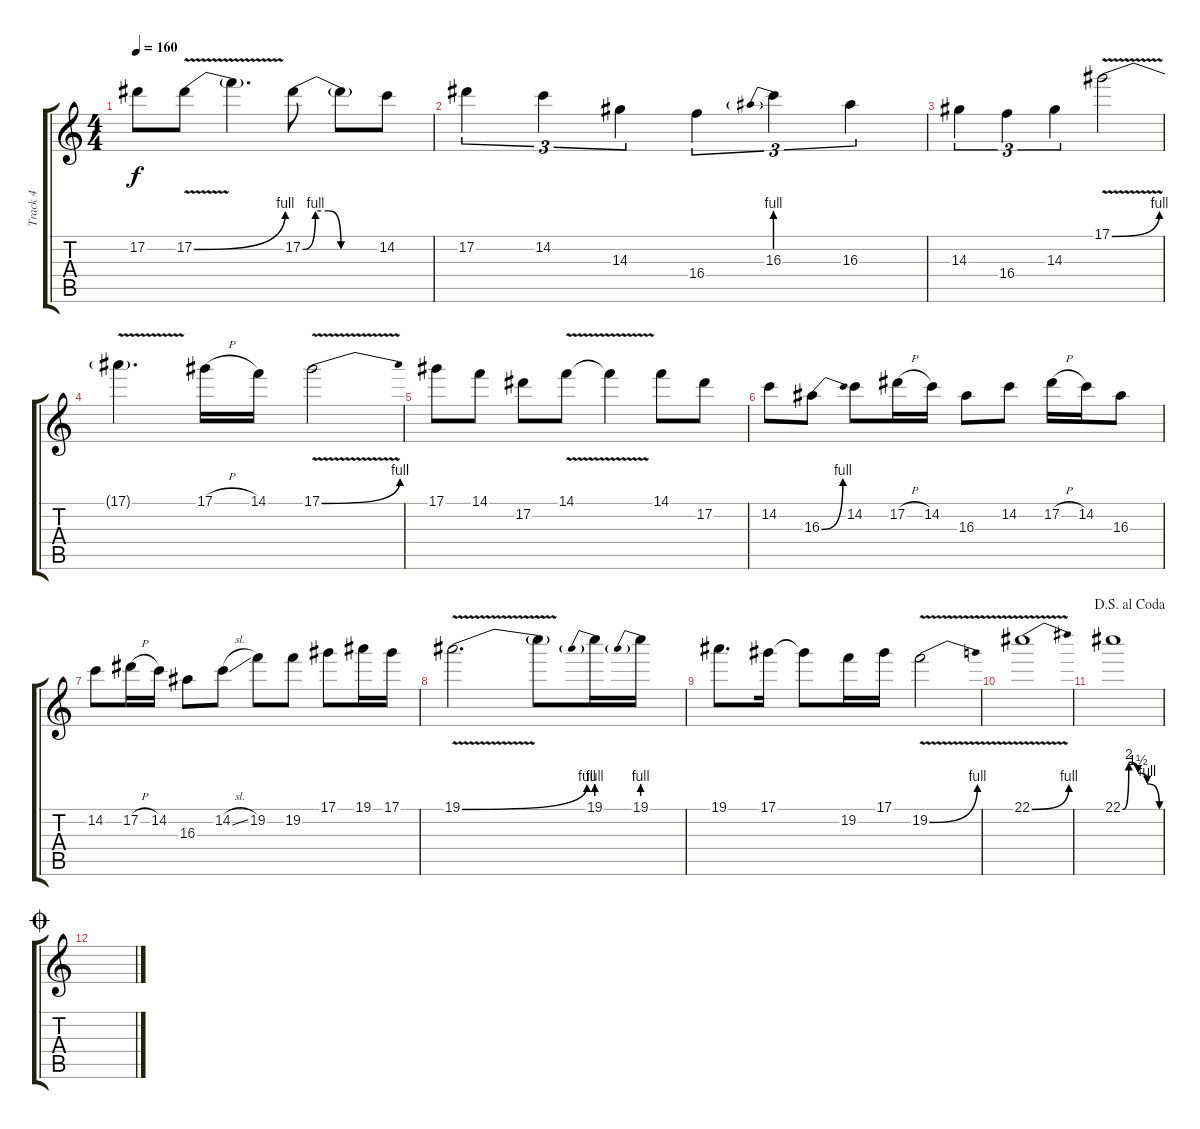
\track ("Track 4" "Track 4") {instrument distortionguitar}
\staff {score tabs}
\tuning (Eb4 Bb3 Gb3 Db3 Ab2 Eb2) {hide}
\ts (4 4)
\tempo 160
\clef g2
\ks c
17.2.8{dy f} 17.2{be (bend 0 0 60 4) v}.8 17.2{t}.4{d} 17.2{be (custom 0 0 10 4 20 4 30 0 60 0)}.8 17.2{t}.8 14.2.8 |
17.2.4{tu (3 2)} 14.2.4{tu (3 2)} 14.3.4{tu (3 2)} 16.4.4{tu (3 2)} 16.3{be (prebend 0 4 60 4)}.4{tu (3 2)} 16.3.4{tu (3 2)} |
14.3.4{tu (3 2)} 16.4.4{tu (3 2)} 14.3.4{tu (3 2)} 17.1{be (bend 0 0 60 4) v}.2 |
17.1{t}.4{d} 17.1{h}.16 14.1.16 17.1{be (bend 0 0 60 4) v}.2 |
17.1.8 14.1.8 17.2.8 14.1{v}.8 14.1{t}.4 14.1.8 17.2.8 |
14.2.8 16.3{be (bend 0 0 60 4)}.8 14.2.8 17.2{h}.16 14.2.16 16.3.8 14.2.8 17.2{h}.16 14.2.16 16.3.8 |
14.2.8 17.2{h}.16 14.2.16 16.3.8 14.2{sl}.8 19.2.8 19.2.8 17.1.8 19.1.16 17.1.16 |
19.1{be (bend 0 0 60 4) v}.2{d} 19.1{t}.8 19.1{be (prebend 0 4 60 4)}.16 19.1{be (prebend 0 4 60 4)}.16 |
19.1.8{d} 17.1.16 17.1{t}.8 19.2.16 17.1.16 19.2{be (bend 0 0 60 4) v}.2 |
22.1{be (bend 0 0 60 4) v}.1 |
\jump dalsegnoalcoda
22.1{be (custom 0 0 10 8 25 6 40 4 60 0)}.1 |
\jump coda
